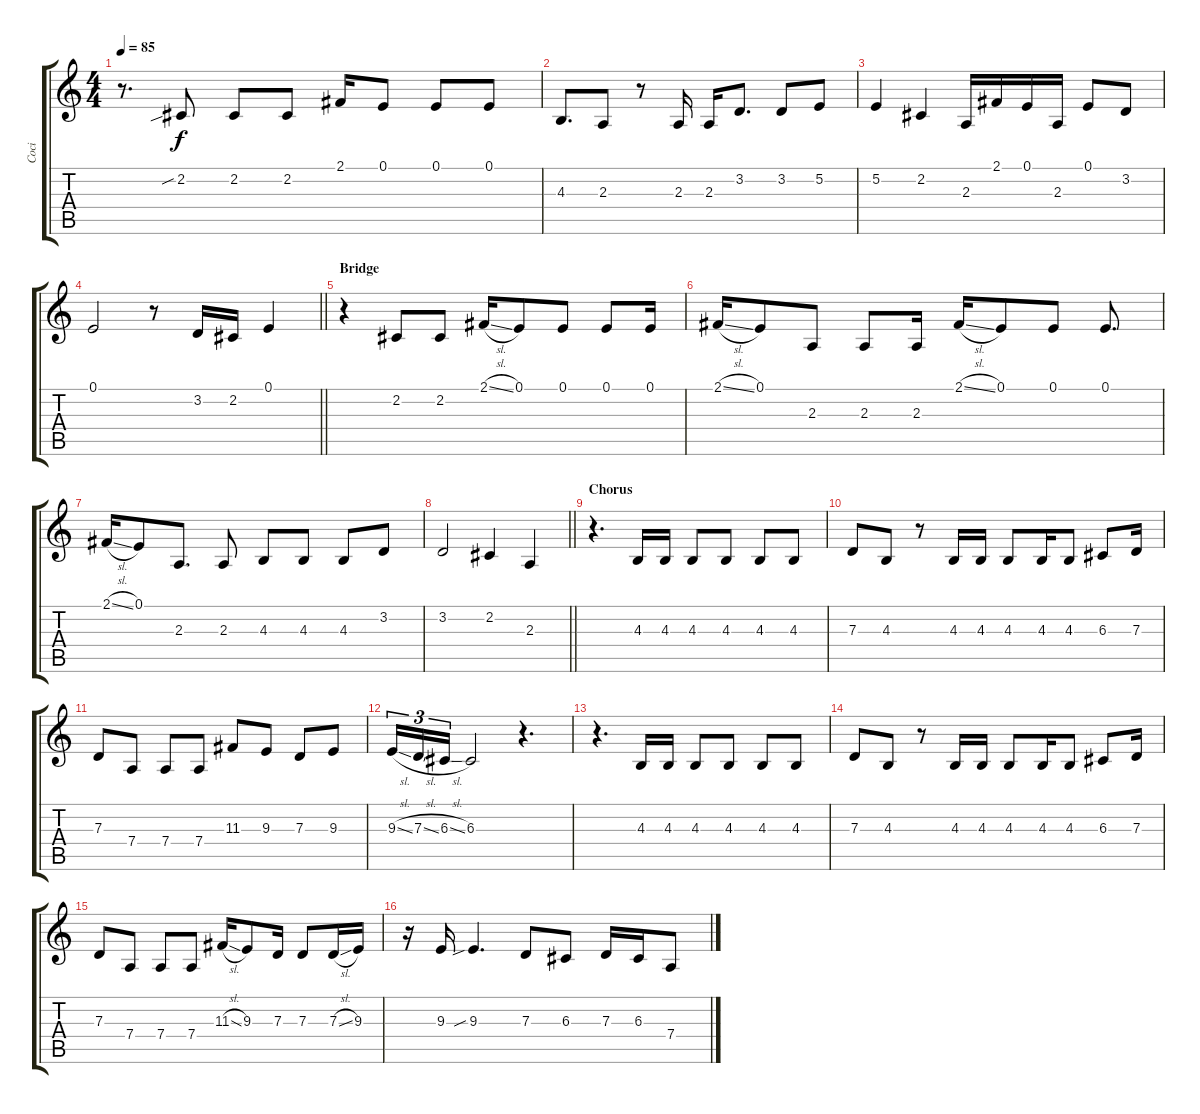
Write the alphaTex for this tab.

\track ("Coci" "Coci") {instrument flute}
\staff {score tabs}
\tuning (E4 B3 G3 D3 A2 E2) {hide}
\ts (4 4)
\tempo 85
\clef g2
\ks c
r.8{d dy f} 2.2{sib}.8 2.2.8 2.2.8 2.1.16 0.1.8 0.1.8 0.1.8 |
4.3.8{d} 2.3.8 r.8 2.3.16 2.3.16 3.2.8{d} 3.2.8 5.2.8 |
5.2.4 2.2.4 2.3.16 2.1.16 0.1.16 2.3.16 0.1.8 3.2.8 |
\barLineRight lightlight
0.1.2 r.8 3.2.16 2.2.16 0.1.4 |
\section ("" "Bridge")
r.4 2.2.8 2.2.8 2.1{sl}.16 0.1.8 0.1.8 0.1.8 0.1.16 |
2.1{sl}.16 0.1.8 2.3.8 2.3.8 2.3.16 2.1{sl}.16 0.1.8 0.1.8 0.1.8{d} |
2.1{sl}.16 0.1.8 2.3.8{d} 2.3.8 4.3.8 4.3.8 4.3.8 3.2.8 |
\barLineRight lightlight
3.2.2 2.2.4 2.3.4 |
\section ("" "Chorus")
r.4{d} 4.3.16 4.3.16 4.3.8 4.3.8 4.3.8 4.3.8 |
7.3.8 4.3.8 r.8 4.3.16 4.3.16 4.3.8 4.3.16 4.3.8 6.3.8 7.3.16 |
7.3.8 7.4.8 7.4.8 7.4.8 11.3.8 9.3.8 7.3.8 9.3.8 |
9.3{sl}.16{tu (3 2)} 7.3{sl}.16{tu (3 2)} 6.3{sl}.16{tu (3 2)} 6.3.2 r.4{d} |
r.4{d} 4.3.16 4.3.16 4.3.8 4.3.8 4.3.8 4.3.8 |
7.3.8 4.3.8 r.8 4.3.16 4.3.16 4.3.8 4.3.16 4.3.8 6.3.8 7.3.16 |
7.3.8 7.4.8 7.4.8 7.4.8 11.3{sl}.16 9.3.8 7.3.16 7.3.8 7.3{sl}.16 9.3.16 |
r.16 9.3.16 9.3{sib}.4{d} 7.3.8 6.3.8 7.3.16 6.3.16 7.4.8
